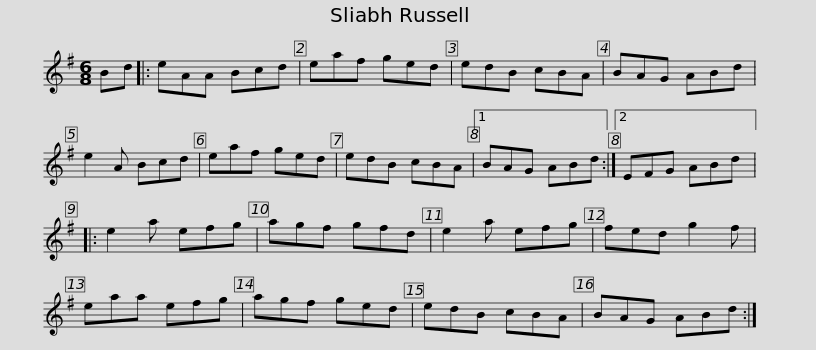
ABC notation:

X:1
L:1/8
M:6/8
I:linebreak $
K:G
V:1 treble
V:1
 Bd |: eAA Bcd | eaf ged | edB cBA | BAG ABd | %5
 e2 A Bcd | eaf ged | edB cBA |1$ BAG ABd :|2 EFG ABd |: %10
 e2 a efg | agf gfd | e2 a efg | fed g2 f | eaa efg |$ %15
 agf ged | edB cBA | BAG ABd :| %18
